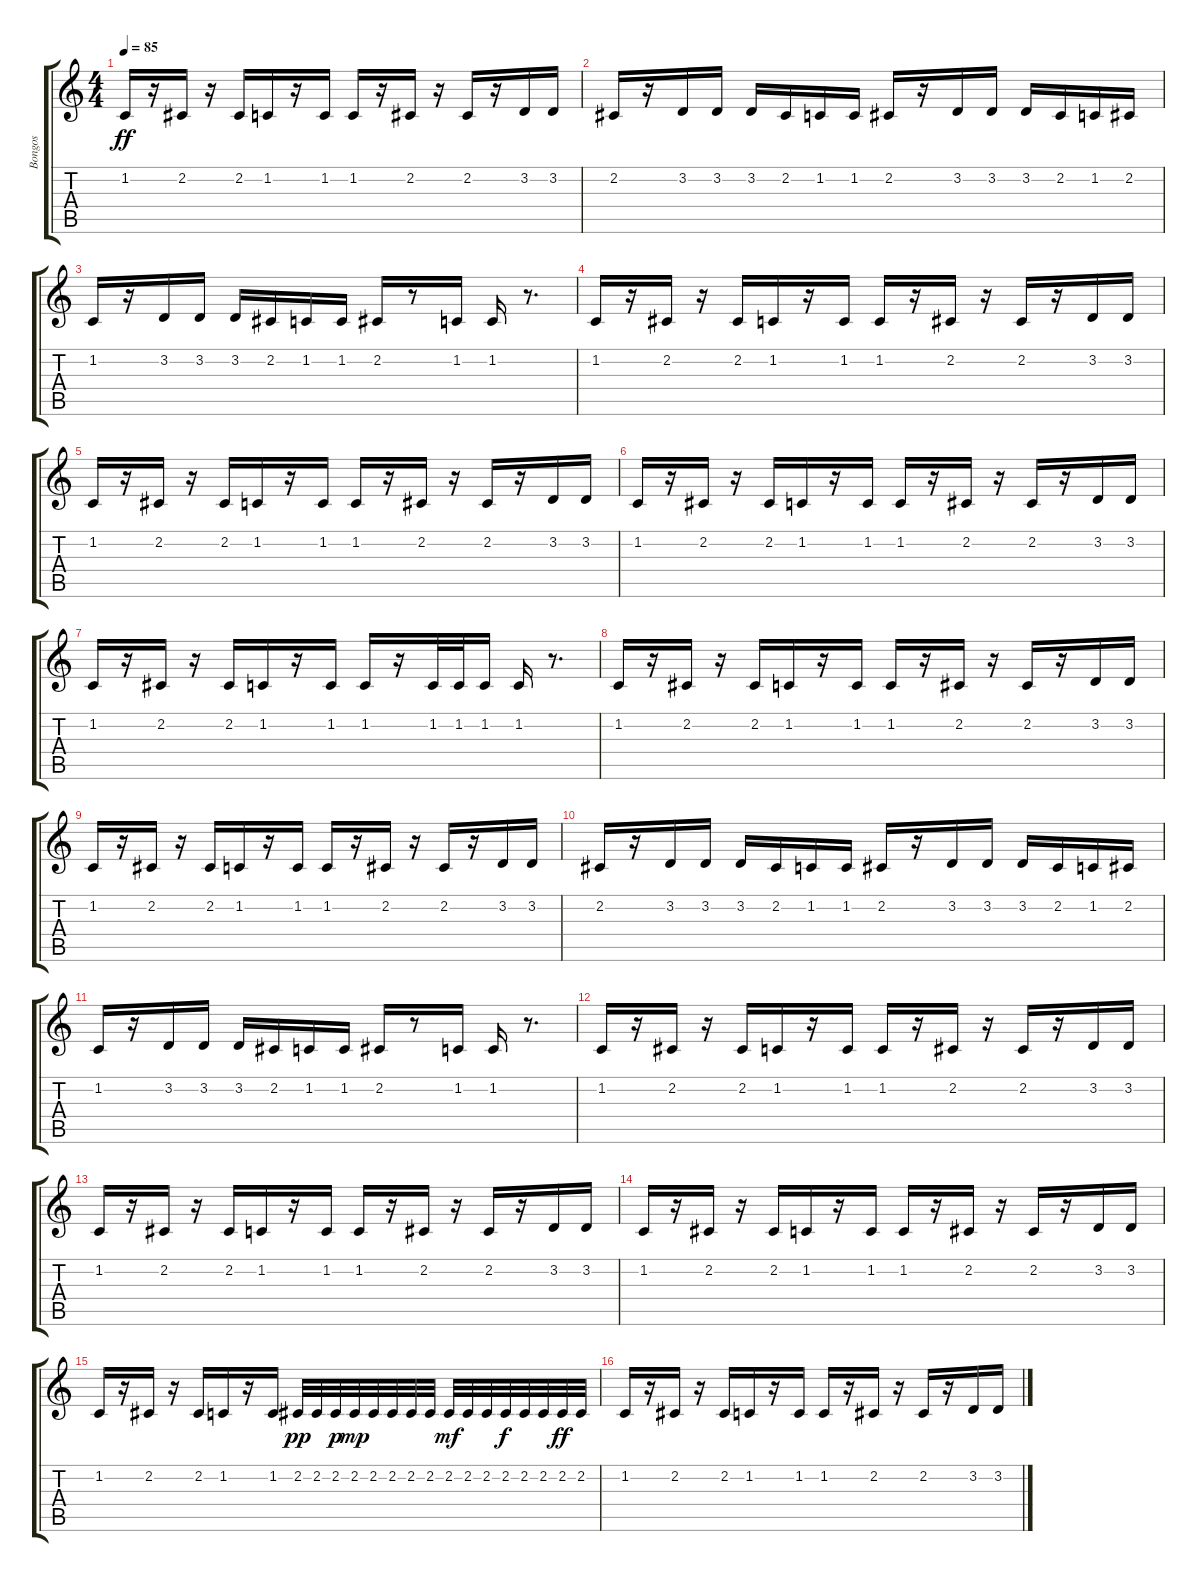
\track ("Bongos" "Bongos") {instrument taikodrum}
\staff {score tabs}
\tuning (E4 B3 G3 D3 A2 E2) {hide}
\ts (4 4)
\tempo 85
\clef g2
\ks c
1.2.16{dy ff} r.16 2.2.16 r.16 2.2.16 1.2.16 r.16 1.2.16 1.2.16 r.16 2.2.16 r.16 2.2.16 r.16 3.2.16 3.2.16 |
2.2.16 r.16 3.2.16 3.2.16 3.2.16 2.2.16 1.2.16 1.2.16 2.2.16 r.16 3.2.16 3.2.16 3.2.16 2.2.16 1.2.16 2.2.16 |
1.2.16 r.16 3.2.16 3.2.16 3.2.16 2.2.16 1.2.16 1.2.16 2.2.16 r.8 1.2.16 1.2.16 r.8{d} |
1.2.16 r.16 2.2.16 r.16 2.2.16 1.2.16 r.16 1.2.16 1.2.16 r.16 2.2.16 r.16 2.2.16 r.16 3.2.16 3.2.16 |
1.2.16 r.16 2.2.16 r.16 2.2.16 1.2.16 r.16 1.2.16 1.2.16 r.16 2.2.16 r.16 2.2.16 r.16 3.2.16 3.2.16 |
1.2.16 r.16 2.2.16 r.16 2.2.16 1.2.16 r.16 1.2.16 1.2.16 r.16 2.2.16 r.16 2.2.16 r.16 3.2.16 3.2.16 |
1.2.16 r.16 2.2.16 r.16 2.2.16 1.2.16 r.16 1.2.16 1.2.16 r.16 1.2.32 1.2.32 1.2.16 1.2.16 r.8{d} |
1.2.16 r.16 2.2.16 r.16 2.2.16 1.2.16 r.16 1.2.16 1.2.16 r.16 2.2.16 r.16 2.2.16 r.16 3.2.16 3.2.16 |
1.2.16 r.16 2.2.16 r.16 2.2.16 1.2.16 r.16 1.2.16 1.2.16 r.16 2.2.16 r.16 2.2.16 r.16 3.2.16 3.2.16 |
2.2.16 r.16 3.2.16 3.2.16 3.2.16 2.2.16 1.2.16 1.2.16 2.2.16 r.16 3.2.16 3.2.16 3.2.16 2.2.16 1.2.16 2.2.16 |
1.2.16 r.16 3.2.16 3.2.16 3.2.16 2.2.16 1.2.16 1.2.16 2.2.16 r.8 1.2.16 1.2.16 r.8{d} |
1.2.16 r.16 2.2.16 r.16 2.2.16 1.2.16 r.16 1.2.16 1.2.16 r.16 2.2.16 r.16 2.2.16 r.16 3.2.16 3.2.16 |
1.2.16 r.16 2.2.16 r.16 2.2.16 1.2.16 r.16 1.2.16 1.2.16 r.16 2.2.16 r.16 2.2.16 r.16 3.2.16 3.2.16 |
1.2.16 r.16 2.2.16 r.16 2.2.16 1.2.16 r.16 1.2.16 1.2.16 r.16 2.2.16 r.16 2.2.16 r.16 3.2.16 3.2.16 |
1.2.16 r.16 2.2.16 r.16 2.2.16 1.2.16 r.16 1.2.16 2.2.32{dy pp} 2.2.32 2.2.32{dy p} 2.2.32{dy mp} 2.2.32 2.2.32 2.2.32 2.2.32 2.2.32{dy mf} 2.2.32 2.2.32 2.2.32{dy f} 2.2.32 2.2.32 2.2.32{dy ff} 2.2.32 |
1.2.16 r.16 2.2.16 r.16 2.2.16 1.2.16 r.16 1.2.16 1.2.16 r.16 2.2.16 r.16 2.2.16 r.16 3.2.16 3.2.16
